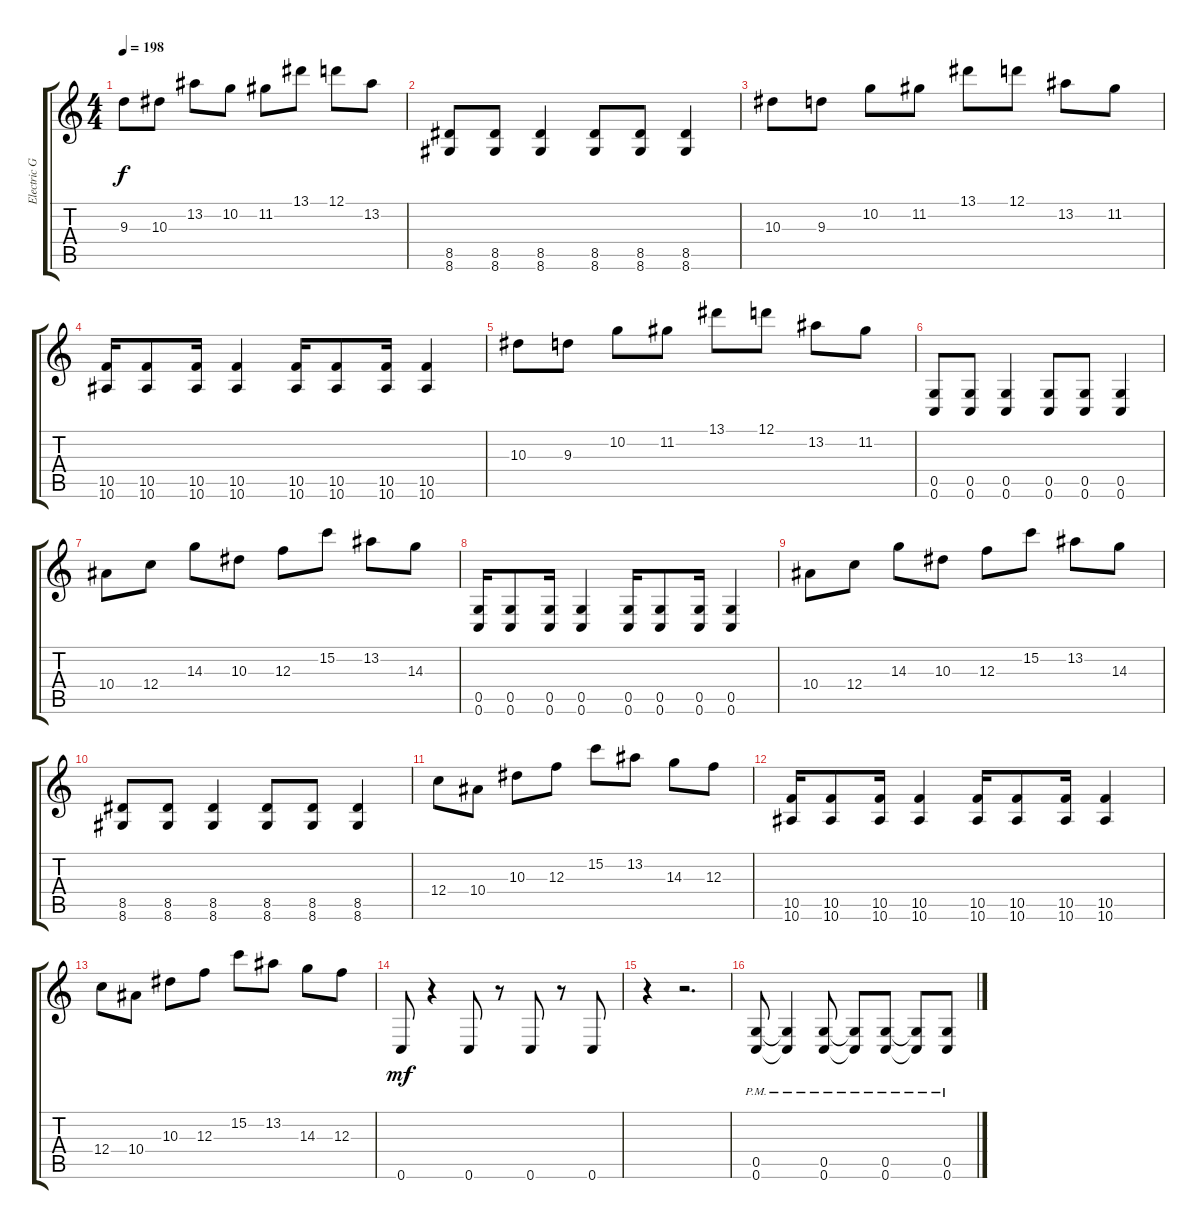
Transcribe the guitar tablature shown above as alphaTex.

\track ("Electric Guitar" "Electric G") {instrument distortionguitar}
\staff {score tabs}
\tuning (D4 A3 F3 C3 G2 C2) {hide}
\ts (4 4)
\tempo 198
\clef g2
\ks c
9.3.8{dy f} 10.3.8 13.2.8 10.2.8 11.2.8 13.1.8 12.1.8 13.2.8 |
(8.5 8.6).8 (8.5 8.6).8 (8.5 8.6).4 (8.5 8.6).8 (8.5 8.6).8 (8.5 8.6).4 |
10.3.8 9.3.8 10.2.8 11.2.8 13.1.8 12.1.8 13.2.8 11.2.8 |
(10.5 10.6).16 (10.5 10.6).8 (10.5 10.6).16 (10.5 10.6).4 (10.5 10.6).16 (10.5 10.6).8 (10.5 10.6).16 (10.5 10.6).4 |
10.3.8 9.3.8 10.2.8 11.2.8 13.1.8 12.1.8 13.2.8 11.2.8 |
(0.5 0.6).8 (0.5 0.6).8 (0.5 0.6).4 (0.5 0.6).8 (0.5 0.6).8 (0.5 0.6).4 |
10.4.8 12.4.8 14.3.8 10.3.8 12.3.8 15.2.8 13.2.8 14.3.8 |
(0.5 0.6).16 (0.5 0.6).8 (0.5 0.6).16 (0.5 0.6).4 (0.5 0.6).16 (0.5 0.6).8 (0.5 0.6).16 (0.5 0.6).4 |
10.4.8 12.4.8 14.3.8 10.3.8 12.3.8 15.2.8 13.2.8 14.3.8 |
(8.5 8.6).8 (8.5 8.6).8 (8.5 8.6).4 (8.5 8.6).8 (8.5 8.6).8 (8.5 8.6).4 |
12.4.8 10.4.8 10.3.8 12.3.8 15.2.8 13.2.8 14.3.8 12.3.8 |
(10.5 10.6).16 (10.5 10.6).8 (10.5 10.6).16 (10.5 10.6).4 (10.5 10.6).16 (10.5 10.6).8 (10.5 10.6).16 (10.5 10.6).4 |
12.4.8 10.4.8 10.3.8 12.3.8 15.2.8 13.2.8 14.3.8 12.3.8 |
0.6.8{dy mf} r.4 0.6.8 r.8 0.6.8 r.8 0.6.8 |
r.4 r.2{d} |
(0.5{pm} 0.6{pm}).8 (0.5{pm t} 0.6{pm t}).4 (0.5{pm} 0.6{pm}).8 (0.5{pm t} 0.6{pm t}).8 (0.5{pm} 0.6{pm}).8 (0.5{pm t} 0.6{pm t}).8 (0.5{pm} 0.6{pm}).8
